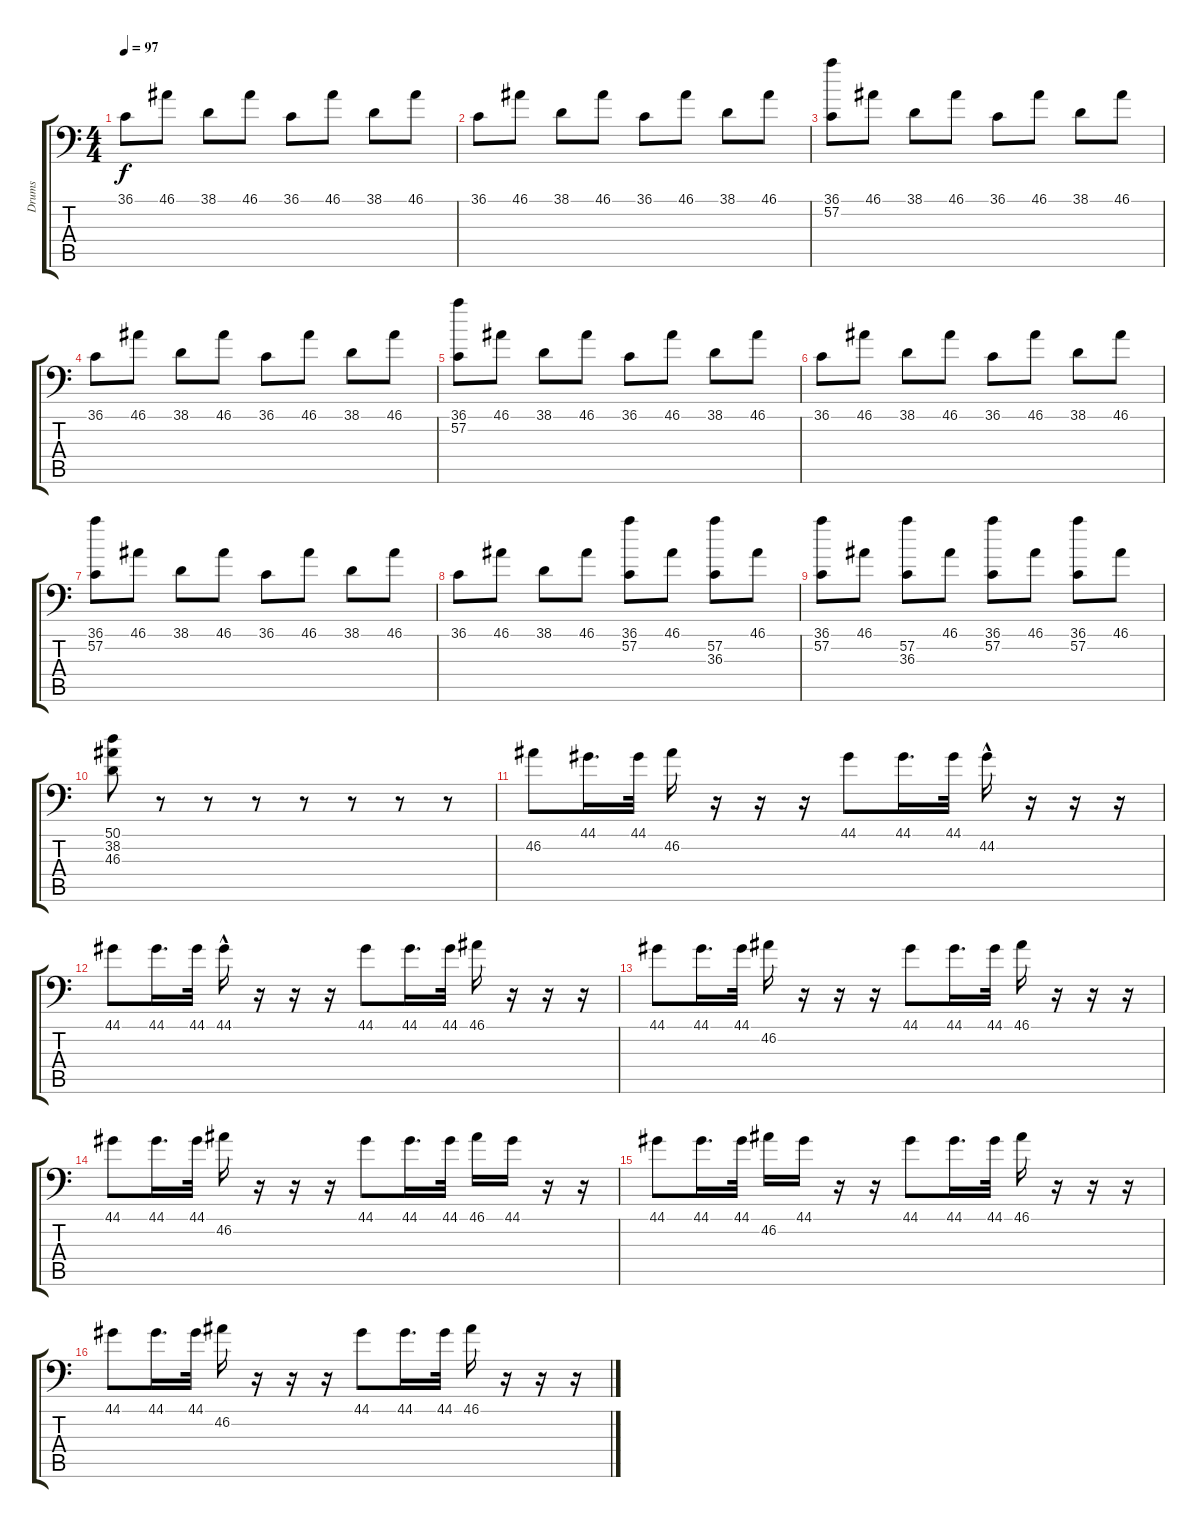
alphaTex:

\track ("Drums" "Drums") {instrument acousticgrandpiano}
\staff {score tabs}
\tuning (C-1 C-1 C-1 C-1 C-1 C-1) {hide}
\ts (4 4)
\tempo 97
\clef f4
\ks c
36.1.8{dy f} 46.1.8 38.1.8 46.1.8 36.1.8 46.1.8 38.1.8 46.1.8 |
36.1.8 46.1.8 38.1.8 46.1.8 36.1.8 46.1.8 38.1.8 46.1.8 |
(36.1 57.2).8 46.1.8 38.1.8 46.1.8 36.1.8 46.1.8 38.1.8 46.1.8 |
36.1.8 46.1.8 38.1.8 46.1.8 36.1.8 46.1.8 38.1.8 46.1.8 |
(36.1 57.2).8 46.1.8 38.1.8 46.1.8 36.1.8 46.1.8 38.1.8 46.1.8 |
36.1.8 46.1.8 38.1.8 46.1.8 36.1.8 46.1.8 38.1.8 46.1.8 |
(36.1 57.2).8 46.1.8 38.1.8 46.1.8 36.1.8 46.1.8 38.1.8 46.1.8 |
\section ("" "")
36.1.8 46.1.8 38.1.8 46.1.8 (36.1 57.2).8 46.1.8 (57.2 36.3).8 46.1.8 |
(36.1 57.2).8 46.1.8 (57.2 36.3).8 46.1.8 (36.1 57.2).8 46.1.8 (36.1 57.2).8 46.1.8 |
\section ("" "")
(50.1 38.2 46.3).8 r.8 r.8 r.8 r.8 r.8 r.8 r.8 |
46.2.8 44.1.16{d} 44.1.32 46.2.16 r.16 r.16 r.16 44.1.8 44.1.16{d} 44.1.32 44.2{hac}.16 r.16 r.16 r.16 |
44.1.8 44.1.16{d} 44.1.32 44.1{hac}.16 r.16 r.16 r.16 44.1.8 44.1.16{d} 44.1.32 46.1.16 r.16 r.16 r.16 |
44.1.8 44.1.16{d} 44.1.32 46.2.16 r.16 r.16 r.16 44.1.8 44.1.16{d} 44.1.32 46.1.16 r.16 r.16 r.16 |
44.1.8 44.1.16{d} 44.1.32 46.2.16 r.16 r.16 r.16 44.1.8 44.1.16{d} 44.1.32 46.1.16 44.1.16 r.16 r.16 |
44.1.8 44.1.16{d} 44.1.32 46.2.16 44.1.16 r.16 r.16 44.1.8 44.1.16{d} 44.1.32 46.1.16 r.16 r.16 r.16 |
44.1.8 44.1.16{d} 44.1.32 46.2.16 r.16 r.16 r.16 44.1.8 44.1.16{d} 44.1.32 46.1.16 r.16 r.16 r.16
